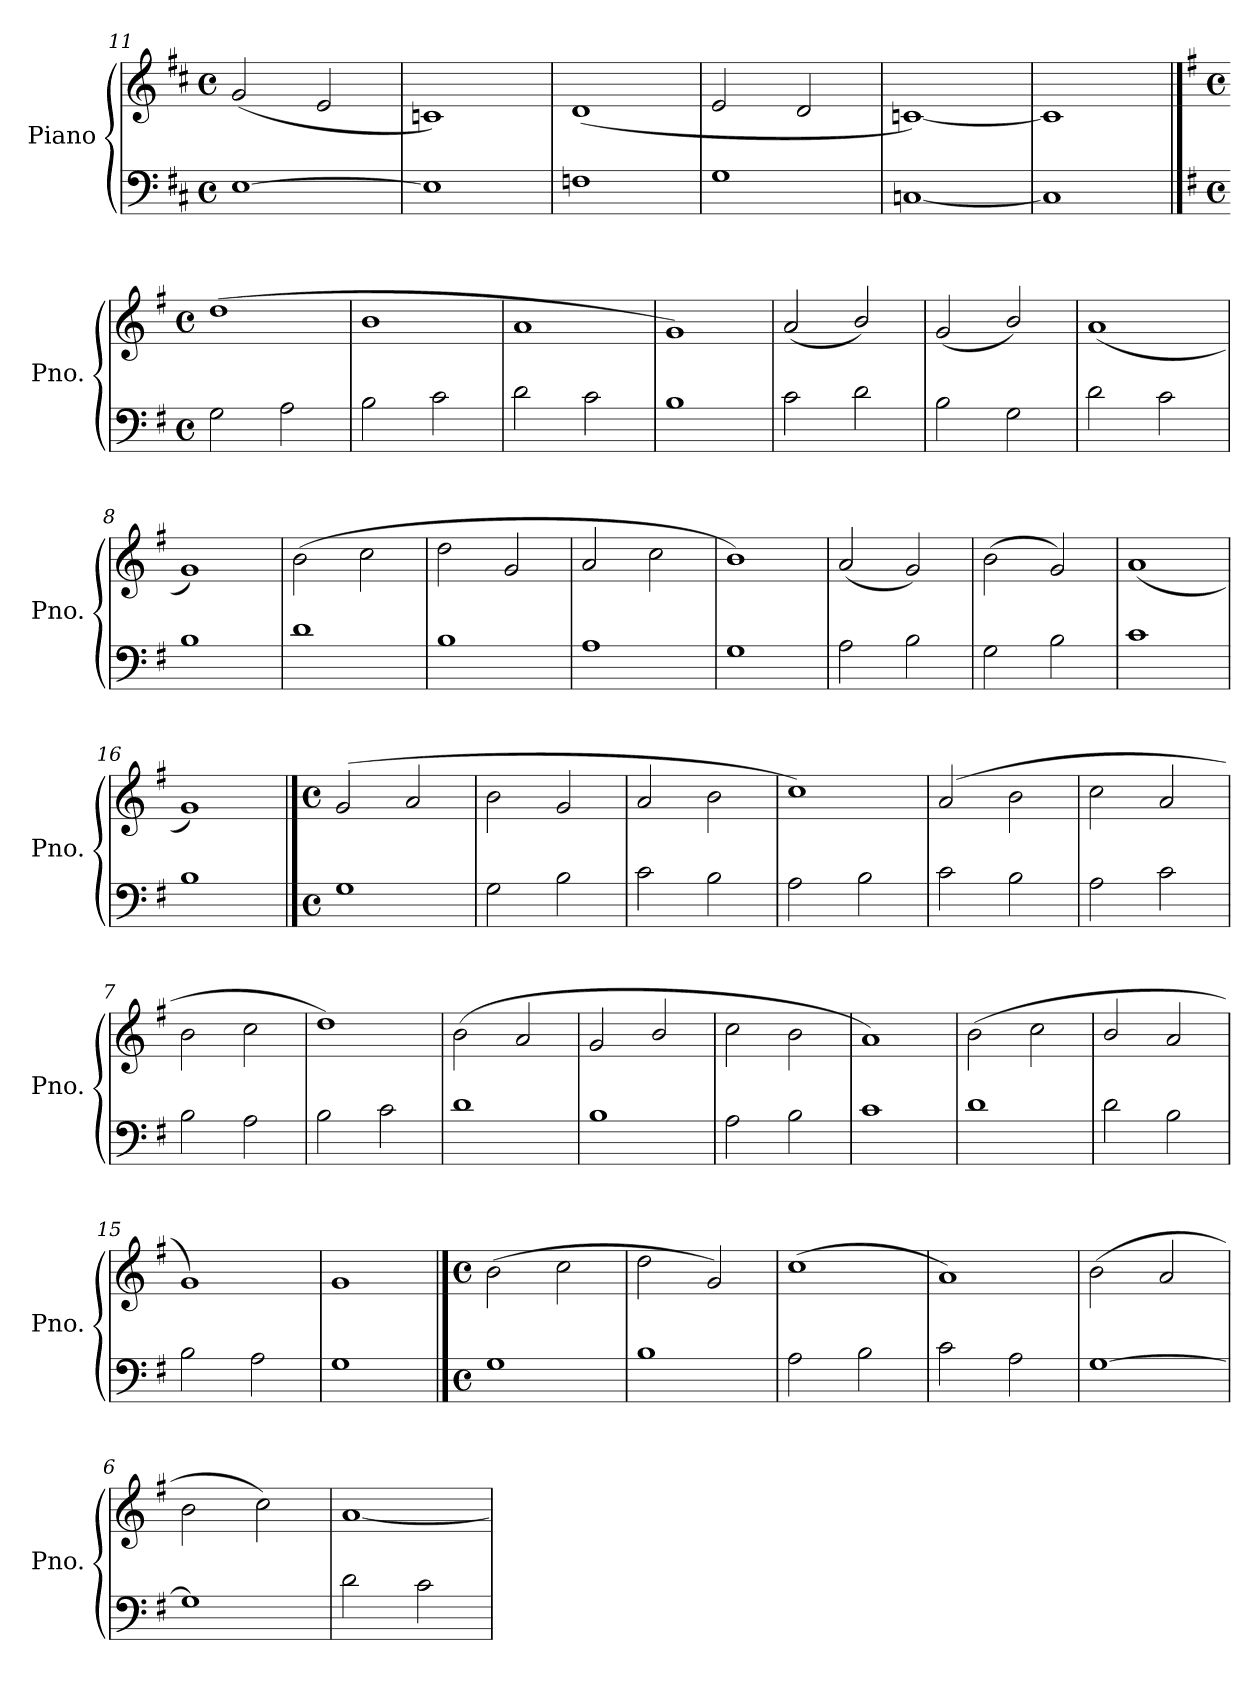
**kern	**kern
*part1	*part1
*staff2	*staff1
*I"Piano	*
*I'Pno.	*
*clefF4	*clefG2
*k[f#c#]	*k[f#c#]
*M4/4	*M4/4
*met(c)	*met(c)
=11	=11
[1E	(<2g/
.	2e/
=12	=12
1E]	1cn)
=13	=13
1Fn	(<1d
=14	=14
1G	2e/
.	2d/
=15	=15
[1Cn	[1cn)
=16	=16
1C]	1c]
!!LO:LB:g=z
==1	==1
*k[f#]	*k[f#]
*M4/4	*M4/4
*met(c)	*met(c)
2G\	(>1dd
2A\	.
=2	=2
2B\	1b
2c\	.
=3	=3
2d\	1a
2c\	.
=4	=4
1B	1g)
=5	=5
2c\	(<2a/
2d\	2b/)
=6	=6
2B\	(<2g/
2G\	2b/)
=7	=7
2d\	(<1a
2c\	.
=8	=8
1B	1g)
!!LO:LB:g=z
=9	=9
1d	(>2b\
.	2cc\
=10	=10
1B	2dd\
.	2g/
=11	=11
1A	2a/
.	2cc\
=12	=12
1G	1b)
=13	=13
2A\	(<2a/
2B\	2g/)
=14	=14
2G\	(>2b\
2B\	2g/)
=15	=15
1c	(<1a
=16	=16
1B	1g)
!!LO:LB:g=z
==1	==1
*M4/4	*M4/4
*met(c)	*met(c)
1G	(>2g/
.	2a/
=2	=2
2G\	2b\
2B\	2g/
=3	=3
2c\	2a/
2B\	2b\
=4	=4
2A\	1cc)
2B\	.
=5	=5
2c\	(>2a/
2B\	2b\
=6	=6
2A\	2cc\
2c\	2a/
=7	=7
2B\	2b\
2A\	2cc\
=8	=8
2B\	1dd)
2c\	.
!!LO:PB:g=z
=9	=9
1d	(>2b\
.	2a/
=10	=10
1B	2g/
.	2b/
=11	=11
2A\	2cc\
2B\	2b\
=12	=12
1c	1a)
=13	=13
1d	(>2b\
.	2cc\
=14	=14
2d\	2b/
2B\	2a/
=15	=15
2B\	1g)
2A\	.
=16	=16
1G	1g
!!LO:LB:g=z
==1	==1
*M4/4	*M4/4
*met(c)	*met(c)
1G	(>2b\
.	2cc\
=2	=2
1B	2dd\
.	2g/)
=3	=3
2A\	(>1cc
2B\	.
=4	=4
2c\	1a)
2A\	.
=5	=5
[1G	(>2b\
.	2a/
=6	=6
1G]	2b\
.	2cc\)
=7	=7
2d\	[1a
2c\	.
=	=
*-	*-
